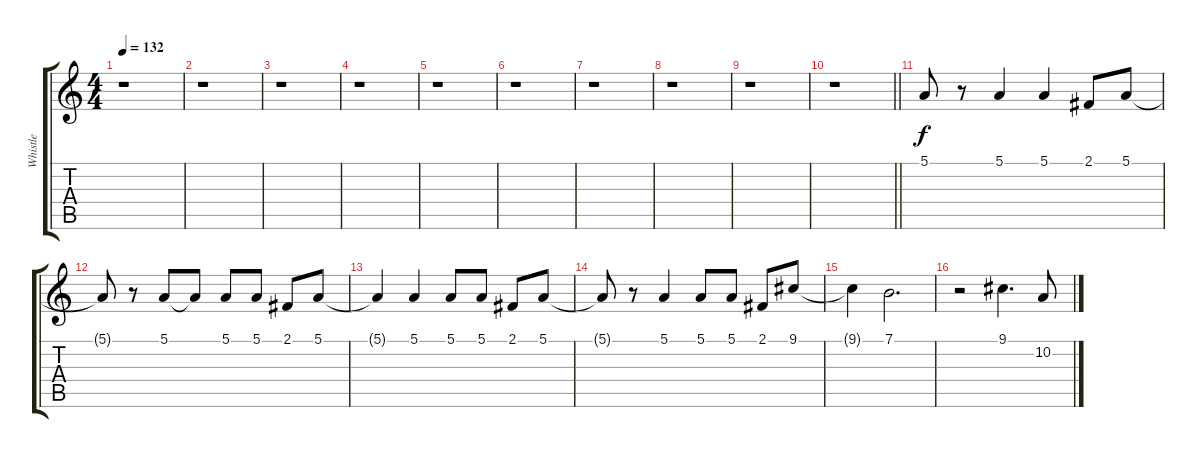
\track ("Whistle" "Whistle") {instrument whistle}
\staff {score tabs}
\tuning (E4 B3 G3 D3 A2 E2) {hide}
\ts (4 4)
\tempo 132
\clef g2
\ks c
r.1{dy f} |
r.1 |
r.1 |
r.1 |
r.1 |
r.1 |
r.1 |
r.1 |
r.1 |
\barLineRight lightlight
r.1 |
\section ("" "")
5.1.8 r.8 5.1.4 5.1.4 2.1.8 5.1.8 |
5.1{t}.8 r.8 5.1.8 5.1{t}.8 5.1.8 5.1.8 2.1.8 5.1.8 |
5.1{t}.4 5.1.4 5.1.8 5.1.8 2.1.8 5.1.8 |
5.1{t}.8 r.8 5.1.4 5.1.8 5.1.8 2.1.8 9.1.8 |
9.1{t}.4 7.1.2{d} |
r.2 9.1.4{d} 10.2.8
